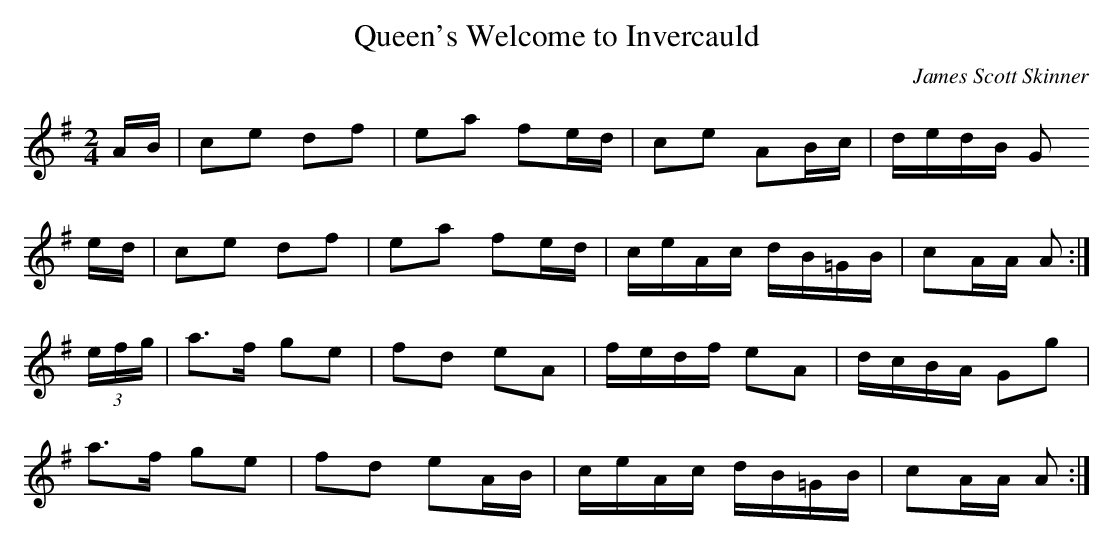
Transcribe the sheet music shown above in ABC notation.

X:1
T:Queen's Welcome to Invercauld
C:James Scott Skinner
M:2/4
L:1/16
K:A dorian
AB    | c2e2 d2f2 | e2a2 f2ed | c2e2 A2Bc  | dedB  G2
ed    | c2e2 d2f2 | e2a2 f2ed | ceAc dB=GB | c2AA  A2  :|
(3efg | a3f  g2e2 | f2d2 e2A2 | fedf e2A2  | dcBA  G2g2 |
        a3f  g2e2 | f2d2 e2AB | ceAc dB=GB | c2AA  A2  :|
